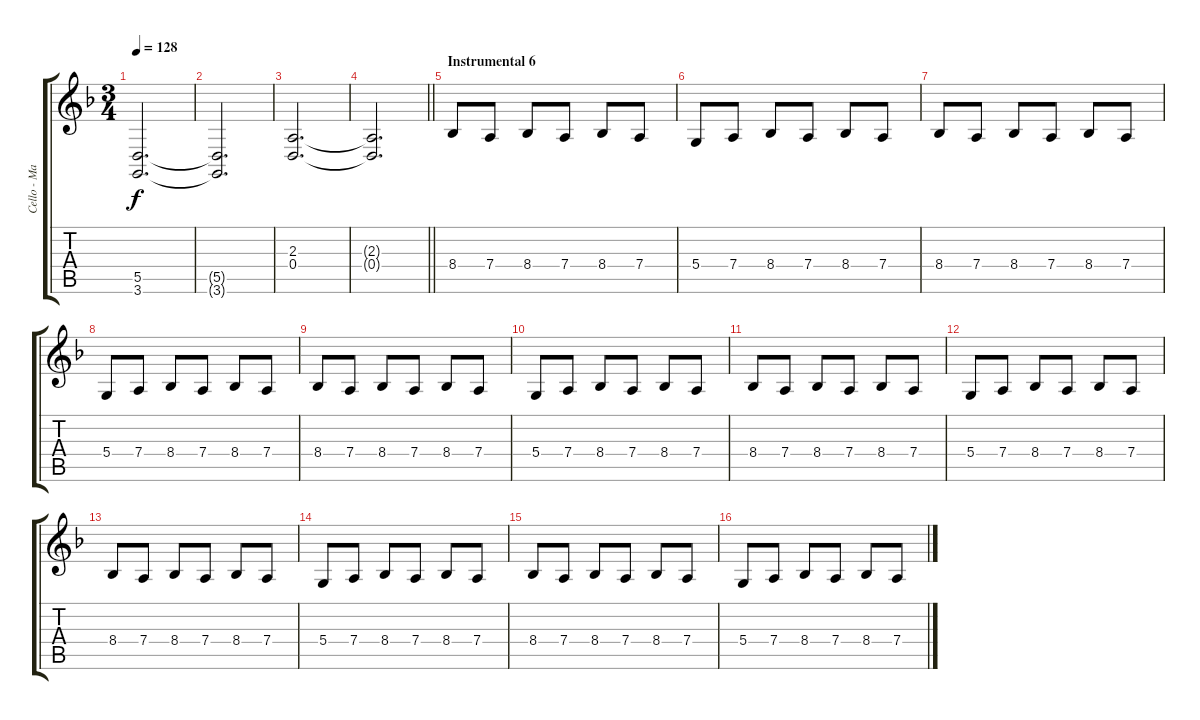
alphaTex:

\track ("Cello - Martin McCarrick" "Cello - Ma") {instrument stringensemble1}
\staff {score tabs}
\tuning (E4 B3 G3 D3 A2 E2) {hide}
\ts (3 4)
\tempo 128
\clef g2
\ks dminor
(5.5 3.6).2{d dy f} |
(5.5{t} 3.6{t}).2{d} |
(2.3 0.4).2{d} |
\barLineRight lightlight
(2.3{t} 0.4{t}).2{d} |
\section ("" "Instrumental 6")
8.4.8{volume 16} 7.4.8 8.4.8 7.4.8 8.4.8 7.4.8 |
5.4.8 7.4.8 8.4.8 7.4.8 8.4.8 7.4.8 |
8.4.8 7.4.8 8.4.8 7.4.8 8.4.8 7.4.8 |
5.4.8 7.4.8 8.4.8 7.4.8 8.4.8 7.4.8 |
8.4.8 7.4.8 8.4.8 7.4.8 8.4.8 7.4.8 |
5.4.8 7.4.8 8.4.8 7.4.8 8.4.8 7.4.8 |
8.4.8 7.4.8 8.4.8 7.4.8 8.4.8 7.4.8 |
5.4.8 7.4.8 8.4.8 7.4.8 8.4.8 7.4.8 |
8.4.8 7.4.8 8.4.8 7.4.8 8.4.8 7.4.8 |
5.4.8 7.4.8 8.4.8 7.4.8 8.4.8 7.4.8 |
8.4.8 7.4.8 8.4.8 7.4.8 8.4.8 7.4.8 |
5.4.8 7.4.8 8.4.8 7.4.8 8.4.8 7.4.8
